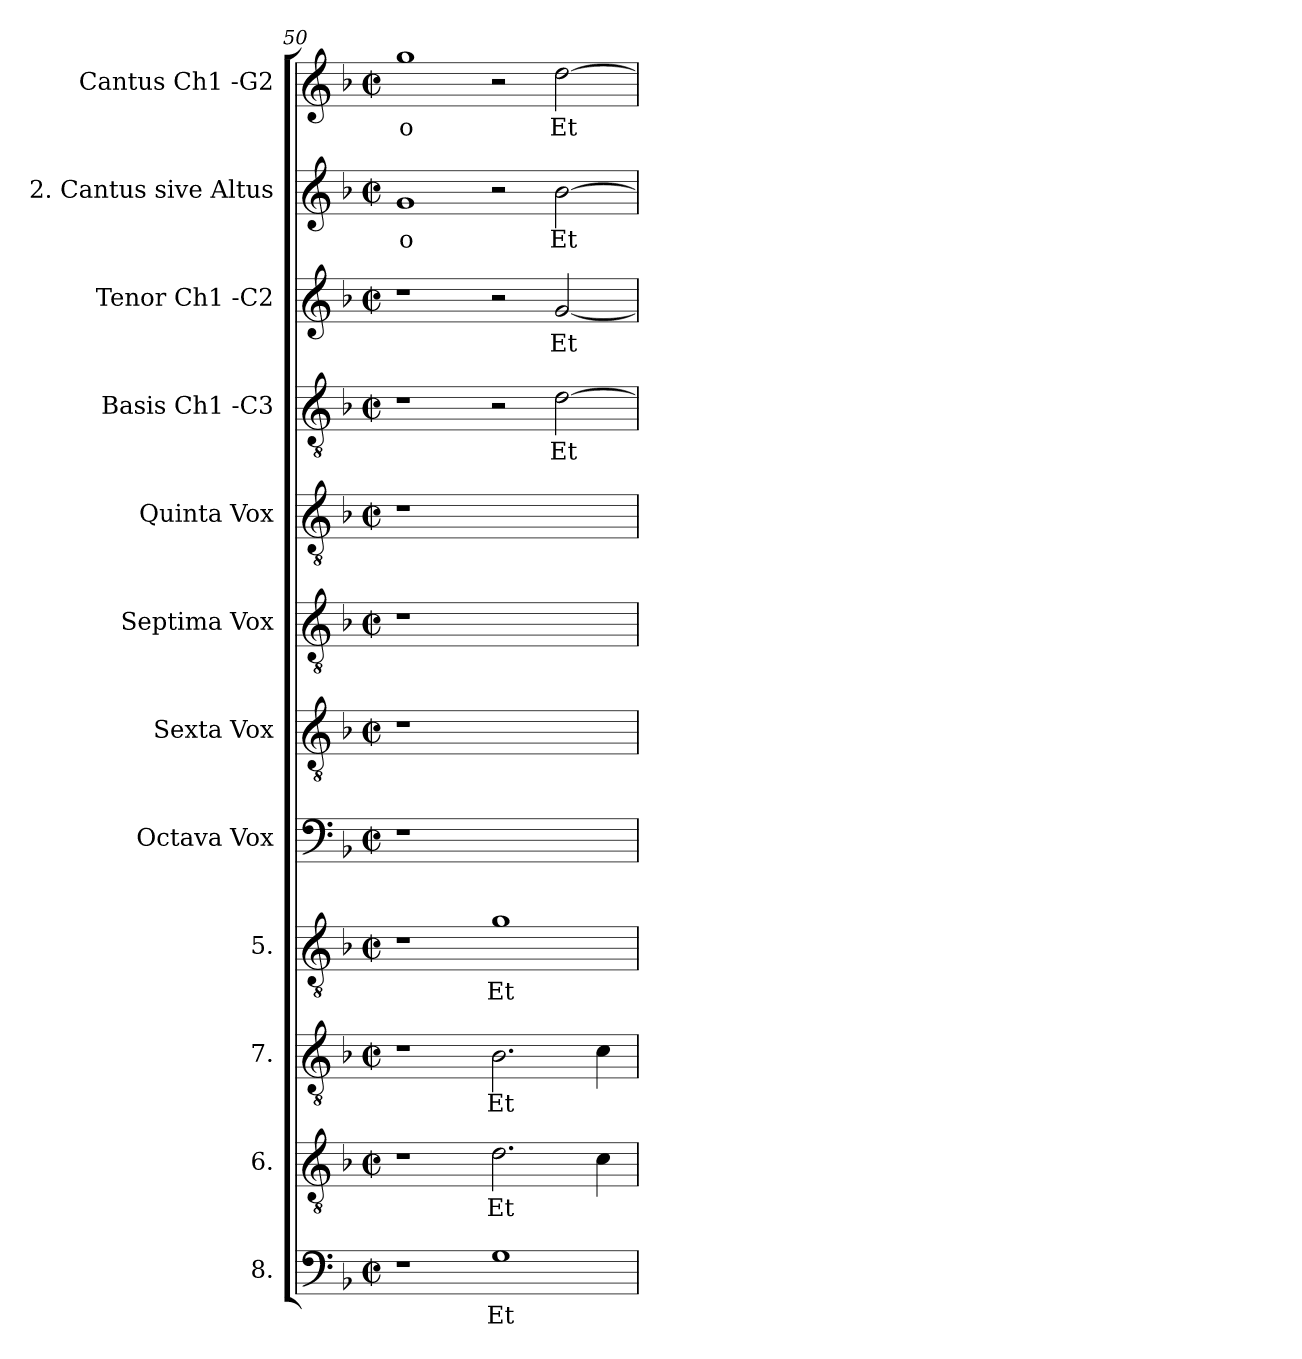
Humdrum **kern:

**kern	**text	**kern	**text	**kern	**text	**kern	**text	**kern	**kern	**kern	**kern	**kern	**text	**kern	**text	**kern	**text	**kern	**text
*part12	*part12	*part11	*part11	*part10	*part10	*part9	*part9	*part8	*part7	*part6	*part5	*part4	*part4	*part3	*part3	*part2	*part2	*part1	*part1
*staff12	*staff12	*staff11	*staff11	*staff10	*staff10	*staff9	*staff9	*staff8	*staff7	*staff6	*staff5	*staff4	*staff4	*staff3	*staff3	*staff2	*staff2	*staff1	*staff1
*I"8.	*	*I"6.	*	*I"7.	*	*I"5.	*	*I"Octava  Vox	*I"Sexta  Vox	*I"Septima  Vox	*I"Quinta  Vox	*I"Basis  Ch1 -C3	*	*I"Tenor  Ch1 -C2	*	*I"2. Cantus sive  Altus	*	*I"Cantus  Ch1 -G2	*
*	*	*	*	*	*	*	*	*	*	*	*	*I'B	*	*I'T	*	*I'A	*	*I'C	*
*clefF4	*	*clefGv2	*	*clefGv2	*	*clefGv2	*	*clefF4	*clefGv2	*clefGv2	*clefGv2	*clefGv2	*	*clefG2	*	*clefG2	*	*clefG2	*
*k[b-]	*	*k[b-]	*	*k[b-]	*	*k[b-]	*	*k[b-]	*k[b-]	*k[b-]	*k[b-]	*k[b-]	*	*k[b-]	*	*k[b-]	*	*k[b-]	*
*F:	*	*F:	*	*F:	*	*F:	*	*F:	*F:	*F:	*F:	*F:	*	*F:	*	*F:	*	*F:	*
*M2/2	*	*M2/2	*	*M2/2	*	*M2/2	*	*M2/2	*M2/2	*M2/2	*M2/2	*M2/2	*	*M2/2	*	*M2/2	*	*M2/2	*
*met(c|)	*	*met(c|)	*	*met(c|)	*	*met(c|)	*	*met(c|)	*met(c|)	*met(c|)	*met(c|)	*met(c|)	*	*met(c|)	*	*met(c|)	*	*met(c|)	*
=50	=50	=50	=50	=50	=50	=50	=50	=50	=50	=50	=50	=50	=50	=50	=50	=50	=50	=50	=50
!	!	!	!	!	!	!	!	!	!	!	!	!	!	!	!	!	!LO:LY:b:cj	!	!LO:LY:b:cj
1r	.	1r	.	1r	.	1r	.	1r	1r	1r	1r	1r	.	1r	.	1g	-o	1gg	-o
!	!LO:LY:b:cj	!	!LO:LY:b:cj	!	!LO:LY:b:cj	!	!LO:LY:b:cj	!	!	!	!	!	!	!	!	!	!	!	!
1G	Et	2.d\	Et	2.B-\	Et	1g	Et	1ryy	1ryy	1ryy	1ryy	2r	.	2r	.	2r	.	2r	.
!	!	!	!	!	!	!	!	!	!	!	!	!	!LO:LY:b:cj	!	!LO:LY:b:cj	!	!LO:LY:b:cj	!	!LO:LY:b:cj
.	.	.	.	.	.	.	.	.	.	.	.	[>2d\	Et	[<2g/	Et	[>2b-\	Et	[>2dd\	Et
!	!	!	!LO:LY:b:cj	!	!LO:LY:b:cj	!	!	!	!	!	!	!	!	!	!	!	!	!	!
.	.	4c\	.	4c\	.	.	.	.	.	.	.	.	.	.	.	.	.	.	.
=	=	=	=	=	=	=	=	=	=	=	=	=	=	=	=	=	=	=	=
*-	*-	*-	*-	*-	*-	*-	*-	*-	*-	*-	*-	*-	*-	*-	*-	*-	*-	*-	*-
